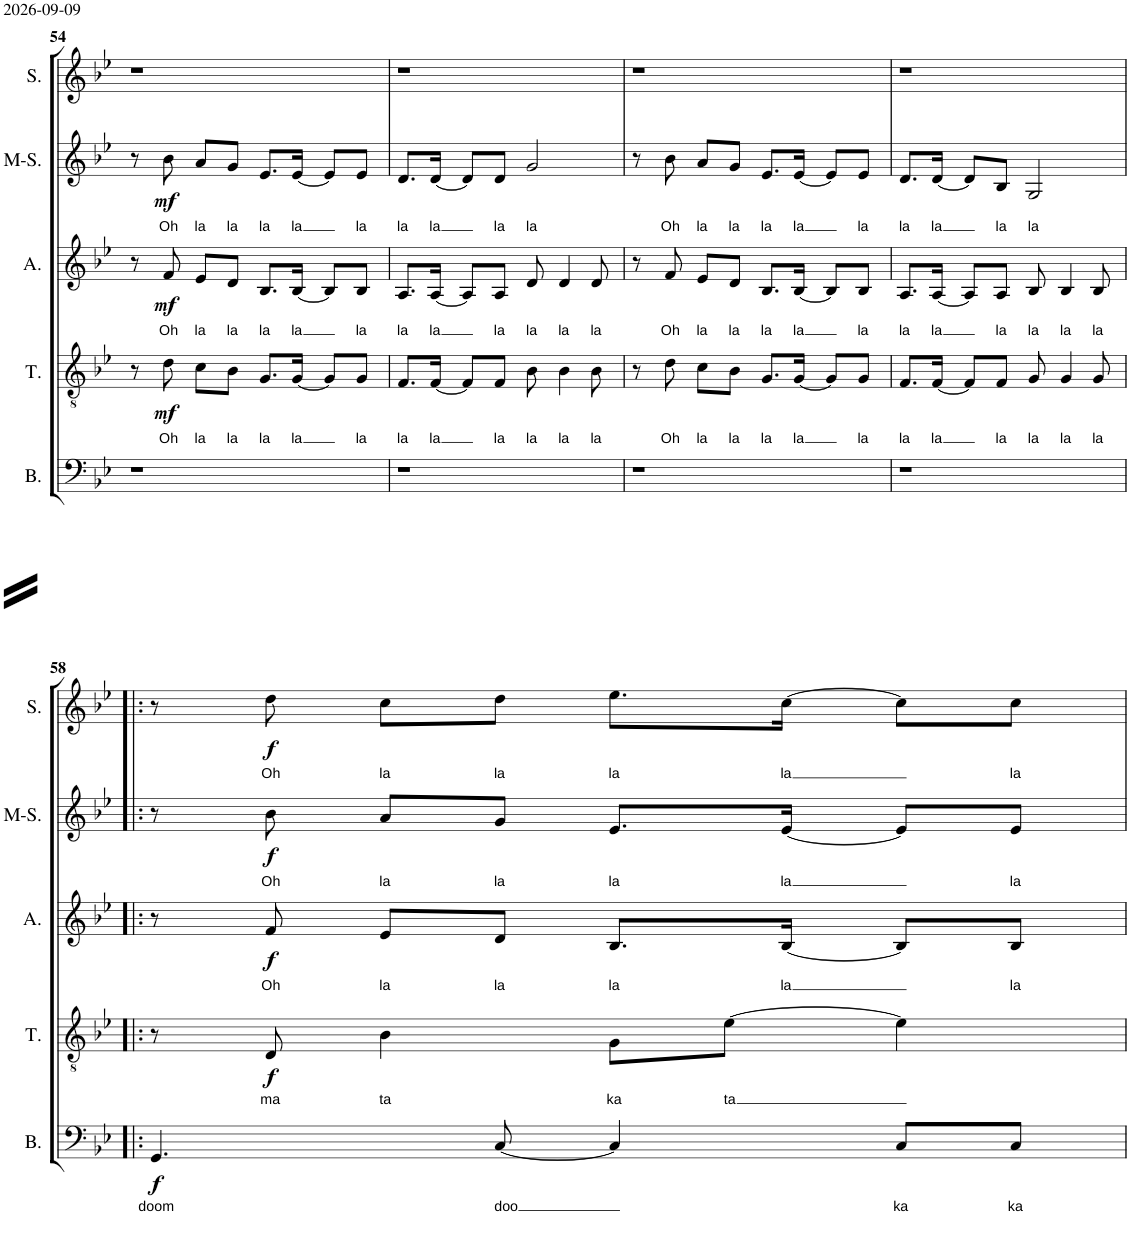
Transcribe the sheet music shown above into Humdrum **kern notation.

**kern	**text	**dynam	**kern	**text	**dynam	**kern	**text	**dynam	**kern	**text	**dynam	**kern	**text	**dynam
*part5	*part5	*part5	*part4	*part4	*part4	*part3	*part3	*part3	*part2	*part2	*part2	*part1	*part1	*part1
*staff5	*staff5	*staff5	*staff4	*staff4	*staff4	*staff3	*staff3	*staff3	*staff2	*staff2	*staff2	*staff1	*staff1	*staff1
*I"Bass	*	*	*I"Tenor	*	*	*I"Alto	*	*	*I"Mezzo-soprano	*	*	*I"Soprano	*	*
*I'B.	*	*	*I'T.	*	*	*I'A.	*	*	*I'M-S.	*	*	*I'S.	*	*
!!LO:PB:g=z
*clefF4	*	*	*clefGv2	*	*	*clefG2	*	*	*clefG2	*	*	*clefG2	*	*
*	*	*	*Trd7c12	*	*	*	*	*	*	*	*	*	*	*
*k[b-e-]	*	*	*k[b-e-]	*	*	*k[b-e-]	*	*	*k[b-e-]	*	*	*k[b-e-]	*	*
*g:	*	*	*g:	*	*	*g:	*	*	*g:	*	*	*g:	*	*
*M4/4	*	*	*M4/4	*	*	*M4/4	*	*	*M4/4	*	*	*M4/4	*	*
=54	=54	=54	=54	=54	=54	=54	=54	=54	=54	=54	=54	=54	=54	=54
1r	.	.	8r	.	.	8r	.	.	8r	.	.	1r	.	.
!	!	!	!	!LO:LY:b	!LO:DY:b	!	!LO:LY:b	!LO:DY:b	!	!LO:LY:b	!LO:DY:b	!	!	!
.	.	.	8d\	Oh	mf	8f/	Oh	mf	8b-\	Oh	mf	.	.	.
!	!	!	!	!LO:LY:b	!	!	!LO:LY:b	!	!	!LO:LY:b	!	!	!	!
.	.	.	8c\L	la	.	8e-/L	la	.	8a/L	la	.	.	.	.
!	!	!	!	!LO:LY:b	!	!	!LO:LY:b	!	!	!LO:LY:b	!	!	!	!
.	.	.	8B-\J	la	.	8d/J	la	.	8g/J	la	.	.	.	.
!	!	!	!	!LO:LY:b	!	!	!LO:LY:b	!	!	!LO:LY:b	!	!	!	!
.	.	.	8.G/L	la	.	8.B-/L	la	.	8.e-/L	la	.	.	.	.
!	!	!	!	!LO:LY:b	!	!	!LO:LY:b	!	!	!LO:LY:b	!	!	!	!
.	.	.	[16G/Jk	la	.	[16B-/Jk	la	.	[16e-/Jk	la	.	.	.	.
.	.	.	8G/L]	.	.	8B-/L]	.	.	8e-/L]	.	.	.	.	.
!	!	!	!	!LO:LY:b	!	!	!LO:LY:b	!	!	!LO:LY:b	!	!	!	!
.	.	.	8G/J	la	.	8B-/J	la	.	8e-/J	la	.	.	.	.
=55	=55	=55	=55	=55	=55	=55	=55	=55	=55	=55	=55	=55	=55	=55
!	!	!	!	!LO:LY:b	!	!	!LO:LY:b	!	!	!LO:LY:b	!	!	!	!
1r	.	.	8.F/L	la	.	8.A/L	la	.	8.d/L	la	.	1r	.	.
!	!	!	!	!LO:LY:b	!	!	!LO:LY:b	!	!	!LO:LY:b	!	!	!	!
.	.	.	[16F/Jk	la	.	[16A/Jk	la	.	[16d/Jk	la	.	.	.	.
.	.	.	8F/L]	.	.	8A/L]	.	.	8d/L]	.	.	.	.	.
!	!	!	!	!LO:LY:b	!	!	!LO:LY:b	!	!	!LO:LY:b	!	!	!	!
.	.	.	8F/J	la	.	8A/J	la	.	8d/J	la	.	.	.	.
!	!	!	!	!LO:LY:b	!	!	!LO:LY:b	!	!	!LO:LY:b	!	!	!	!
.	.	.	8B-\	la	.	8d/	la	.	2g/	la	.	.	.	.
!	!	!	!	!LO:LY:b	!	!	!LO:LY:b	!	!	!	!	!	!	!
.	.	.	4B-\	la	.	4d/	la	.	.	.	.	.	.	.
!	!	!	!	!LO:LY:b	!	!	!LO:LY:b	!	!	!	!	!	!	!
.	.	.	8B-\	la	.	8d/	la	.	.	.	.	.	.	.
=56	=56	=56	=56	=56	=56	=56	=56	=56	=56	=56	=56	=56	=56	=56
1r	.	.	8r	.	.	8r	.	.	8r	.	.	1r	.	.
!	!	!	!	!LO:LY:b	!	!	!LO:LY:b	!	!	!LO:LY:b	!	!	!	!
.	.	.	8d\	Oh	.	8f/	Oh	.	8b-\	Oh	.	.	.	.
!	!	!	!	!LO:LY:b	!	!	!LO:LY:b	!	!	!LO:LY:b	!	!	!	!
.	.	.	8c\L	la	.	8e-/L	la	.	8a/L	la	.	.	.	.
!	!	!	!	!LO:LY:b	!	!	!LO:LY:b	!	!	!LO:LY:b	!	!	!	!
.	.	.	8B-\J	la	.	8d/J	la	.	8g/J	la	.	.	.	.
!	!	!	!	!LO:LY:b	!	!	!LO:LY:b	!	!	!LO:LY:b	!	!	!	!
.	.	.	8.G/L	la	.	8.B-/L	la	.	8.e-/L	la	.	.	.	.
!	!	!	!	!LO:LY:b	!	!	!LO:LY:b	!	!	!LO:LY:b	!	!	!	!
.	.	.	[16G/Jk	la	.	[16B-/Jk	la	.	[16e-/Jk	la	.	.	.	.
.	.	.	8G/L]	.	.	8B-/L]	.	.	8e-/L]	.	.	.	.	.
!	!	!	!	!LO:LY:b	!	!	!LO:LY:b	!	!	!LO:LY:b	!	!	!	!
.	.	.	8G/J	la	.	8B-/J	la	.	8e-/J	la	.	.	.	.
=57	=57	=57	=57	=57	=57	=57	=57	=57	=57	=57	=57	=57	=57	=57
!	!	!	!	!LO:LY:b	!	!	!LO:LY:b	!	!	!LO:LY:b	!	!	!	!
1r	.	.	8.F/L	la	.	8.A/L	la	.	8.d/L	la	.	1r	.	.
!	!	!	!	!LO:LY:b	!	!	!LO:LY:b	!	!	!LO:LY:b	!	!	!	!
.	.	.	[16F/Jk	la	.	[16A/Jk	la	.	[16d/Jk	la	.	.	.	.
.	.	.	8F/L]	.	.	8A/L]	.	.	8d/L]	.	.	.	.	.
!	!	!	!	!LO:LY:b	!	!	!LO:LY:b	!	!	!LO:LY:b	!	!	!	!
.	.	.	8F/J	la	.	8A/J	la	.	8B-/J	la	.	.	.	.
!	!	!	!	!LO:LY:b	!	!	!LO:LY:b	!	!	!LO:LY:b	!	!	!	!
.	.	.	8G/	la	.	8B-/	la	.	2G/	la	.	.	.	.
!	!	!	!	!LO:LY:b	!	!	!LO:LY:b	!	!	!	!	!	!	!
.	.	.	4G/	la	.	4B-/	la	.	.	.	.	.	.	.
!	!	!	!	!LO:LY:b	!	!	!LO:LY:b	!	!	!	!	!	!	!
.	.	.	8G/	la	.	8B-/	la	.	.	.	.	.	.	.
!!LO:LB:g=z
=58!|:	=58!|:	=58!|:	=58!|:	=58!|:	=58!|:	=58!|:	=58!|:	=58!|:	=58!|:	=58!|:	=58!|:	=58!|:	=58!|:	=58!|:
!	!LO:LY:b	!LO:DY:b	!	!	!	!	!	!	!	!	!	!	!	!
4.GG/	doom	f	8r	.	.	8r	.	.	8r	.	.	8r	.	.
!	!	!	!	!LO:LY:b	!LO:DY:b	!	!LO:LY:b	!LO:DY:b	!	!LO:LY:b	!LO:DY:b	!	!LO:LY:b	!LO:DY:b
.	.	.	8D/	ma	f	8f/	Oh	f	8b-\	Oh	f	8dd\	Oh	f
!	!	!	!	!LO:LY:b	!	!	!LO:LY:b	!	!	!LO:LY:b	!	!	!LO:LY:b	!
.	.	.	4B-\	ta	.	8e-/L	la	.	8a/L	la	.	8cc\L	la	.
!	!LO:LY:b	!	!	!	!	!	!LO:LY:b	!	!	!LO:LY:b	!	!	!LO:LY:b	!
[8C/	doo	.	.	.	.	8d/J	la	.	8g/J	la	.	8dd\J	la	.
!	!	!	!	!LO:LY:b	!	!	!LO:LY:b	!	!	!LO:LY:b	!	!	!LO:LY:b	!
4C/]	.	.	8G\L	ka	.	8.B-/L	la	.	8.e-/L	la	.	8.ee-\L	la	.
!	!	!	!	!LO:LY:b	!	!	!	!	!	!	!	!	!	!
.	.	.	[8e-\J	ta	.	.	.	.	.	.	.	.	.	.
!	!	!	!	!	!	!	!LO:LY:b	!	!	!LO:LY:b	!	!	!LO:LY:b	!
.	.	.	.	.	.	[16B-/Jk	la	.	[16e-/Jk	la	.	[16cc\Jk	la	.
!	!LO:LY:b	!	!	!	!	!	!	!	!	!	!	!	!	!
8C/L	ka	.	4e-\]	.	.	8B-/L]	.	.	8e-/L]	.	.	8cc\L]	.	.
!	!LO:LY:b	!	!	!	!	!	!LO:LY:b	!	!	!LO:LY:b	!	!	!LO:LY:b	!
8C/J	ka	.	.	.	.	8B-/J	la	.	8e-/J	la	.	8cc\J	la	.
=	=	=	=	=	=	=	=	=	=	=	=	=	=	=
*-	*-	*-	*-	*-	*-	*-	*-	*-	*-	*-	*-	*-	*-	*-
